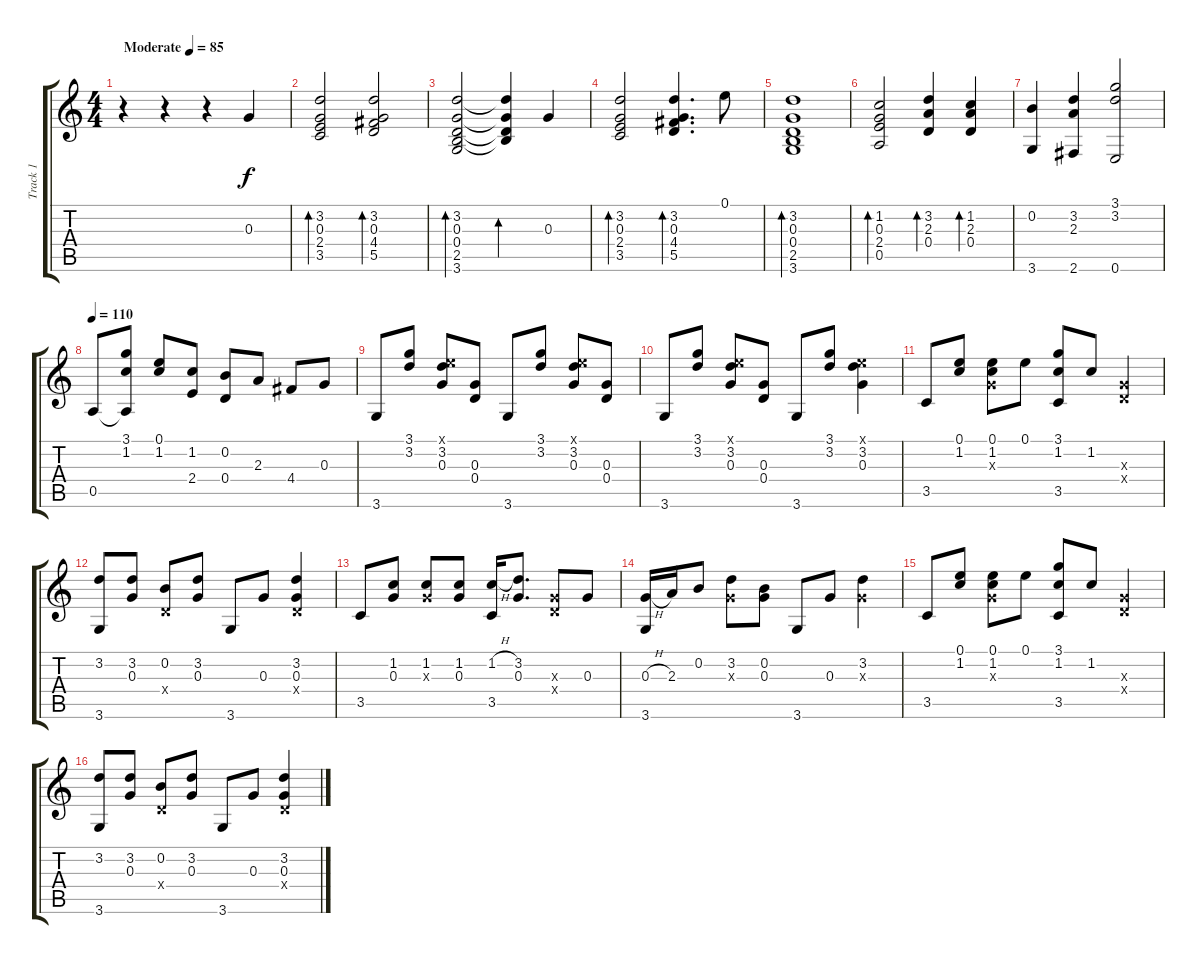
\track ("Track 1" "Track 1") {instrument acousticguitarnylon}
\staff {score tabs}
\tuning (E4 B3 G3 D3 A2 E2) {hide}
\ts (4 4)
\tempo (85 "Moderate")
\clef g2
\ks c
r.4{dy f instrument acousticguitarnylon} r.4 r.4 0.3.4 |
(3.2 0.3 2.4 3.5).2{bd 240} (3.2 0.3 4.4 5.5).2{bd 240} |
(3.2 0.3 0.4 2.5 3.6).2{bd 240} (3.2{t} 0.3{t} 0.4{t} 2.5{t}).4{bd 240} 0.3.4 |
(3.2 0.3 2.4 3.5).2{bd 240} (3.2 0.3 4.4 5.5).4{d bd 240} 0.1.8 |
(3.2 0.3 0.4 2.5 3.6).1{bd 240} |
(1.2 0.3 2.4 0.5).2{bd 240} (3.2 2.3 0.4).4{bd 240} (1.2 2.3 0.4).4{bd 240} |
(0.2 3.6).4 (3.2 2.3 2.6).4 (3.1 3.2 0.6).2 |
\tempo 110
0.5.8 (3.1 1.2 0.5{t}).8 (0.1 1.2).8 (1.2 2.4).8 (0.2 0.4).8 2.3.8 4.4.8 0.3.8 |
3.6.8 (3.1 3.2).8 (0.1{x} 3.2 0.3).8 (0.3 0.4).8 3.6.8 (3.1 3.2).8 (0.1{x} 3.2 0.3).8 (0.3 0.4).8 |
3.6.8 (3.1 3.2).8 (0.1{x} 3.2 0.3).8 (0.3 0.4).8 3.6.8 (3.1 3.2).8 (0.1{x} 3.2 0.3).4 |
3.5.8 (0.1 1.2).8 (0.1 1.2 0.3{x}).8 0.1.8 (3.1 1.2 3.5).8 1.2.8 (0.3{x} 0.4{x}).4 |
(3.2 3.6).8 (3.2 0.3).8 (0.2 0.4{x}).8 (3.2 0.3).8 3.6.8 0.3.8 (3.2 0.3 0.4{x}).4 |
3.5.8 (1.2 0.3).8 (1.2 0.3{x}).8 (1.2 0.3).8 (1.2{h} 3.5).16 (3.2 0.3).8{d} (0.3{x} 0.4{x}).8 0.3.8 |
(0.3{h} 3.6).16 2.3.16 0.2.8 (3.2 0.3{x}).8 (0.2 0.3).8 3.6.8 0.3.8 (3.2 0.3{x}).4 |
3.5.8 (0.1 1.2).8 (0.1 1.2 0.3{x}).8 0.1.8 (3.1 1.2 3.5).8 1.2.8 (0.3{x} 0.4{x}).4 |
(3.2 3.6).8 (3.2 0.3).8 (0.2 0.4{x}).8 (3.2 0.3).8 3.6.8 0.3.8 (3.2 0.3 0.4{x}).4
